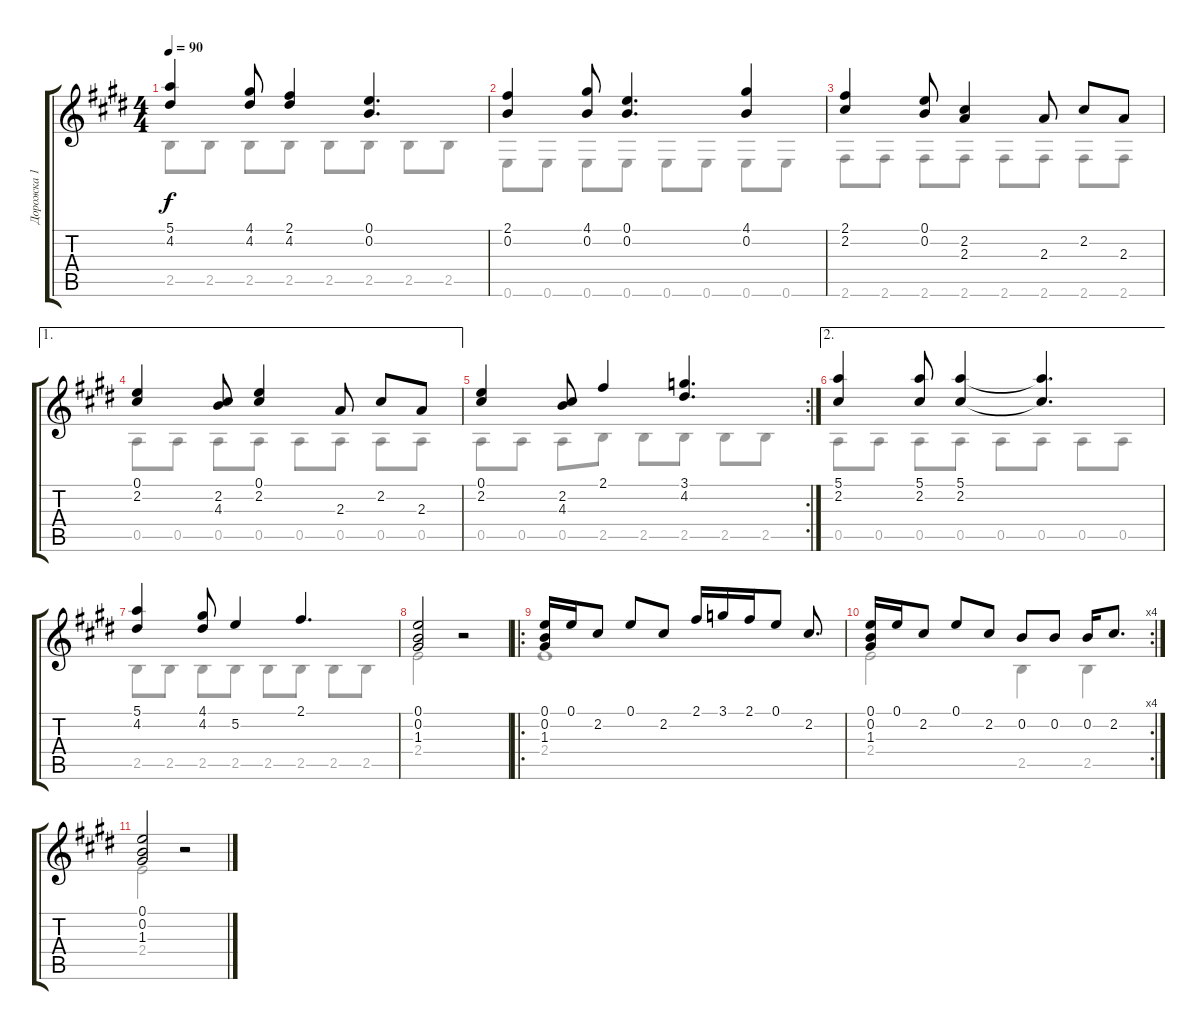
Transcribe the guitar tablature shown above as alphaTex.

\track ("Дорожка 1" "Дорожка 1") {instrument acousticguitarnylon}
\staff {score tabs}
\tuning (E4 B3 G3 D3 A2 E2) {hide}
\voice
\ts (4 4)
\tempo 90
\clef g2
\ks e
(5.1 4.2).4{dy f} (4.1 4.2).8 (2.1 4.2).4 (0.1 0.2).4{d} |
(2.1 0.2).4 (4.1 0.2).8 (0.1 0.2).4{d} (4.1 0.2).4 |
(2.1 2.2).4 (0.1 0.2).8 (2.2 2.3).4 2.3.8 2.2.8 2.3.8 |
\ae 1
(0.1 2.2).4 (2.2 4.3).8 (0.1 2.2).4 2.3.8 2.2.8 2.3.8 |
\rc 2
(0.1 2.2).4 (2.2 4.3).8 2.1.4 (3.1 4.2).4{d} |
\ae 2
(5.1 2.2).4 (5.1 2.2).8 (5.1 2.2).4 (5.1{t} 2.2{t}).4{d} |
(5.1 4.2).4 (4.1 4.2).8 5.2.4 2.1.4{d} |
(0.1 0.2 1.3).2 r.2 |
\ro
(0.1 0.2 1.3).16 0.1.16 2.2.8 0.1.8 2.2.8 2.1.16 3.1.16 2.1.16 0.1.8 2.2.8{d} |
\rc 4
(0.1 0.2 1.3).16 0.1.16 2.2.8 0.1.8 2.2.8 0.2.8 0.2.8 0.2.16 2.2.8{d} |
(0.1 0.2 1.3).2 r.2
\voice
\clef g2
\ottava regular
\simile none
\ks e
2.5.8{dy f} 2.5.8 2.5.8 2.5.8 2.5.8 2.5.8 2.5.8 2.5.8 |
0.6.8 0.6.8 0.6.8 0.6.8 0.6.8 0.6.8 0.6.8 0.6.8 |
2.6.8 2.6.8 2.6.8 2.6.8 2.6.8 2.6.8 2.6.8 2.6.8 |
0.5.8 0.5.8 0.5.8 0.5.8 0.5.8 0.5.8 0.5.8 0.5.8 |
0.5.8 0.5.8 0.5.8 2.5.8 2.5.8 2.5.8 2.5.8 2.5.8 |
0.5.8 0.5.8 0.5.8 0.5.8 0.5.8 0.5.8 0.5.8 0.5.8 |
2.5.8 2.5.8 2.5.8 2.5.8 2.5.8 2.5.8 2.5.8 2.5.8 |
2.4.2 r.2 |
2.4.1 |
2.4.2 2.5.4 2.5.4 |
2.4.2 r.2
